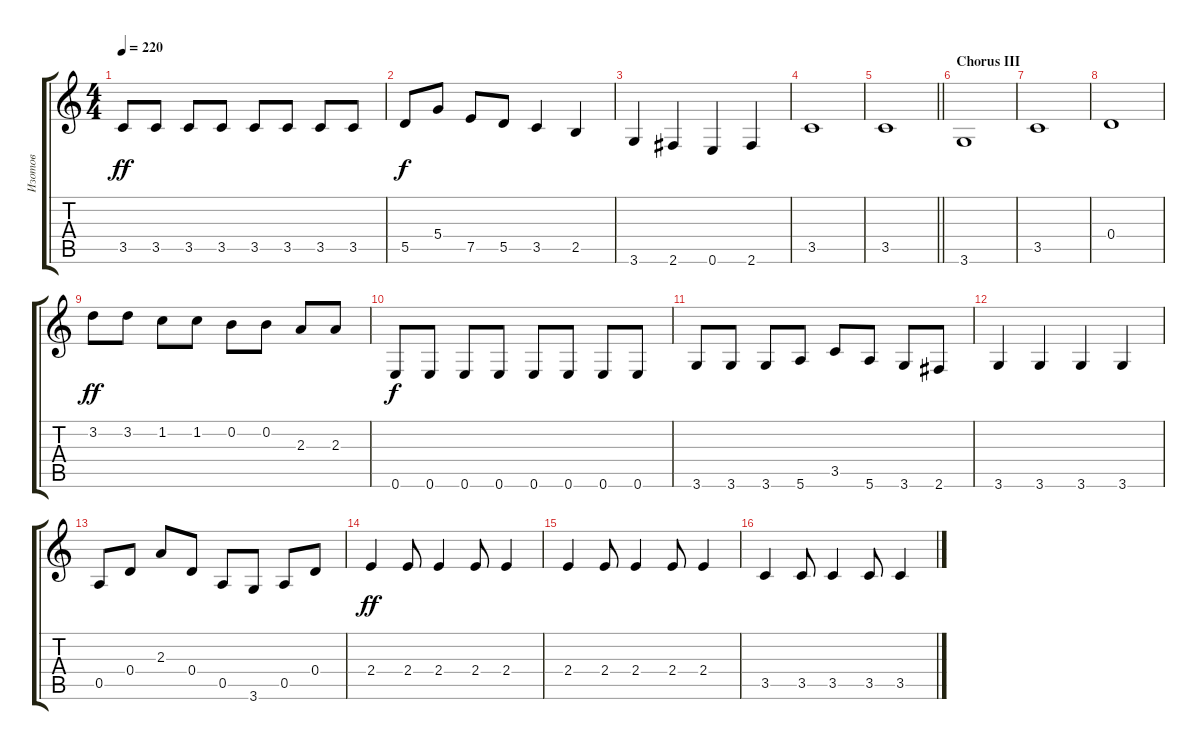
\track ("Изотов" "Изотов") {instrument electricbasspick}
\staff {score tabs}
\tuning (E4 B3 G3 D3 A2 E2) {hide}
\ts (4 4)
\tempo 220
\clef g2
\ks c
3.5.8{dy ff} 3.5.8 3.5.8 3.5.8 3.5.8 3.5.8 3.5.8 3.5.8 |
5.5.8{dy f} 5.4.8 7.5.8 5.5.8 3.5.4 2.5.4 |
3.6.4 2.6.4 0.6.4 2.6.4 |
3.5.1 |
\barLineRight lightlight
3.5.1 |
\section ("" "Chorus III")
3.6.1{volume 12} |
3.5.1 |
0.4.1 |
3.2.8{dy ff} 3.2.8 1.2.8 1.2.8 0.2.8 0.2.8 2.3.8 2.3.8 |
0.6.8{dy f} 0.6.8 0.6.8 0.6.8 0.6.8 0.6.8 0.6.8 0.6.8 |
3.6.8 3.6.8 3.6.8 5.6.8 3.5.8 5.6.8 3.6.8 2.6.8 |
3.6.4 3.6.4 3.6.4 3.6.4 |
0.5.8 0.4.8 2.3.8 0.4.8 0.5.8 3.6.8 0.5.8 0.4.8 |
2.4.4{dy ff} 2.4.8 2.4.4 2.4.8 2.4.4 |
2.4.4 2.4.8 2.4.4 2.4.8 2.4.4 |
3.5.4 3.5.8 3.5.4 3.5.8 3.5.4
